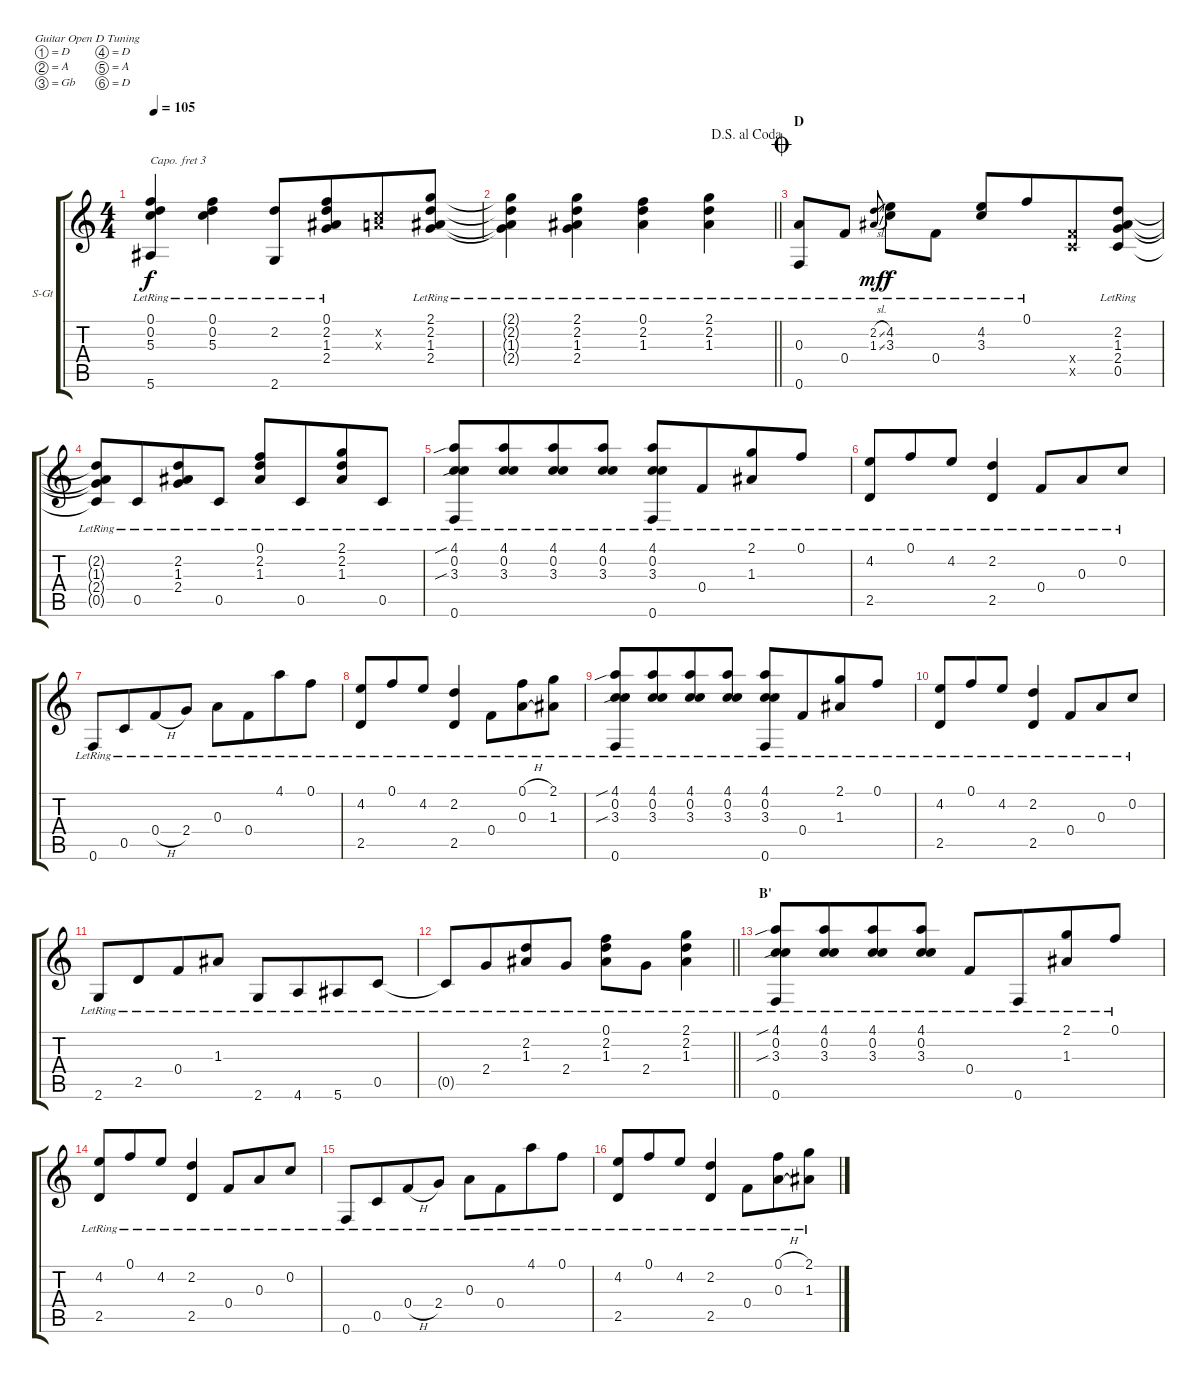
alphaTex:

\bracketExtendMode groupsimilarinstruments
\firstSystemTrackNameOrientation horizontal
\otherSystemsTrackNameOrientation horizontal
\track ("Guitar" "S-Gt") {instrument acousticguitarsteel}
\staff {score tabs}
\capo 3
\tuning (D4 A3 Gb3 D3 A2 D2)
\ts (4 4)
\tempo 105
\clef g2
\ks c
(0.1{lr} 0.2{lr} 5.3{lr} 5.6{lr}).4{dy f} (0.1{lr} 0.2{lr} 5.3{lr}).4 (2.2{lr} 2.6{lr}).8 (0.1{lr} 2.2{lr} 1.3{lr} 2.4{lr}).8{beam merge} (0.2{x} 0.3{x}).8 (2.1{lr} 2.2{lr} 1.3{lr} 2.4{lr}).8 |
\jump dalsegnoalcoda
\barLineRight lightlight
(2.1{lr t} 2.2{lr t} 1.3{lr t} 2.4{lr t}).4 (2.1{lr} 2.2{lr} 1.3{lr} 2.4{lr}).4 (0.1{lr} 2.2{lr} 1.3{lr}).4 (2.1{lr} 2.2{lr} 1.3{lr}).4 |
\section ("" "D")
\jump coda
(0.3{lr} 0.6{lr}).8 0.4{lr}.8 (2.2{sl lr} 1.3{sl lr}).8{gr dy mf beam merge} (4.2{lr} 3.3{lr}).8{dy f} 0.4{lr}.8 (4.2{lr} 3.3{lr}).8 0.1{lr}.8{beam merge} (0.4{x} 0.5{x}).8 (2.2{lr} 1.3{lr} 2.4{lr} 0.5{lr}).8 |
(2.2{lr t} 1.3{lr t} 2.4{lr t} 0.5{lr t}).8 0.5{lr}.8{beam merge} (2.2{lr} 1.3{lr} 2.4{lr}).8 0.5{lr}.8 (0.1{lr} 2.2{lr} 1.3{lr}).8 0.5{lr}.8{beam merge} (2.1{lr} 2.2{lr} 1.3{lr}).8 0.5{lr}.8 |
(4.1{sib lr} 0.2{lr} 3.3{sib lr} 0.6{lr}).8 (4.1{lr} 0.2{lr} 3.3{lr}).8{beam merge} (4.1{lr} 0.2{lr} 3.3{lr}).8 (4.1{lr} 0.2{lr} 3.3{lr}).8 (4.1{lr} 0.2{lr} 3.3{lr} 0.6{lr}).8 0.4{lr}.8{beam merge} (2.1{lr} 1.3{lr}).8 0.1{lr}.8 |
(4.2{lr} 2.5{lr}).8 0.1{lr}.8{beam merge} 4.2{lr}.8 (2.2{lr} 2.5{lr}).4 0.4{lr}.8{beam merge} 0.3{lr}.8 0.2{lr}.8 |
0.6{lr}.8 0.5{lr}.8{beam merge} 0.4{h lr}.8 2.4{lr}.8{beam split} 0.3{lr}.8 0.4{lr}.8{beam merge} 4.1{lr}.8 0.1{lr}.8 |
(4.2{lr} 2.5{lr}).8 0.1{lr}.8{beam merge} 4.2{lr}.8 (2.2{lr} 2.5{lr}).4 0.4{lr}.8{beam merge} (0.1{h lr} 0.3{h lr}).8 (2.1{lr} 1.3{lr}).8 |
(4.1{sib lr} 0.2{lr} 3.3{sib lr} 0.6{lr}).8 (4.1{lr} 0.2{lr} 3.3{lr}).8{beam merge} (4.1{lr} 0.2{lr} 3.3{lr}).8 (4.1{lr} 0.2{lr} 3.3{lr}).8 (4.1{lr} 0.2{lr} 3.3{lr} 0.6{lr}).8 0.4{lr}.8{beam merge} (2.1{lr} 1.3{lr}).8 0.1{lr}.8 |
(4.2{lr} 2.5{lr}).8 0.1{lr}.8{beam merge} 4.2{lr}.8 (2.2{lr} 2.5{lr}).4 0.4{lr}.8{beam merge} 0.3{lr}.8 0.2{lr}.8 |
2.6{lr}.8 2.5{lr}.8{beam merge} 0.4{lr}.8 1.3{lr}.8 2.6{lr}.8 4.6{lr}.8{beam merge} 5.6{lr}.8 0.5{lr}.8 |
\barLineRight lightlight
0.5{lr t}.8 2.4{lr}.8{beam merge} (2.2{lr} 1.3{lr}).8 2.4{lr}.8 (0.1{lr} 2.2{lr} 1.3{lr}).8 2.4{lr}.8 (2.1{lr} 2.2{lr} 1.3{lr}).4 |
\section ("" "B'")
(4.1{sib lr} 0.2{lr} 3.3{sib lr} 0.6{lr}).8 (4.1{lr} 0.2{lr} 3.3{lr}).8{beam merge} (4.1{lr} 0.2{lr} 3.3{lr}).8 (4.1{lr} 0.2{lr} 3.3{lr}).8 0.4{lr}.8 0.6{lr}.8{beam merge} (2.1{lr} 1.3{lr}).8 0.1{lr}.8 |
(4.2{lr} 2.5{lr}).8 0.1{lr}.8{beam merge} 4.2{lr}.8 (2.2{lr} 2.5{lr}).4 0.4{lr}.8{beam merge} 0.3{lr}.8 0.2{lr}.8 |
0.6{lr}.8 0.5{lr}.8{beam merge} 0.4{h lr}.8 2.4{lr}.8{beam split} 0.3{lr}.8 0.4{lr}.8{beam merge} 4.1{lr}.8 0.1{lr}.8 |
(4.2{lr} 2.5{lr}).8 0.1{lr}.8{beam merge} 4.2{lr}.8 (2.2{lr} 2.5{lr}).4 0.4{lr}.8{beam merge} (0.1{h lr} 0.3{h lr}).8 (2.1{lr} 1.3{lr}).8
